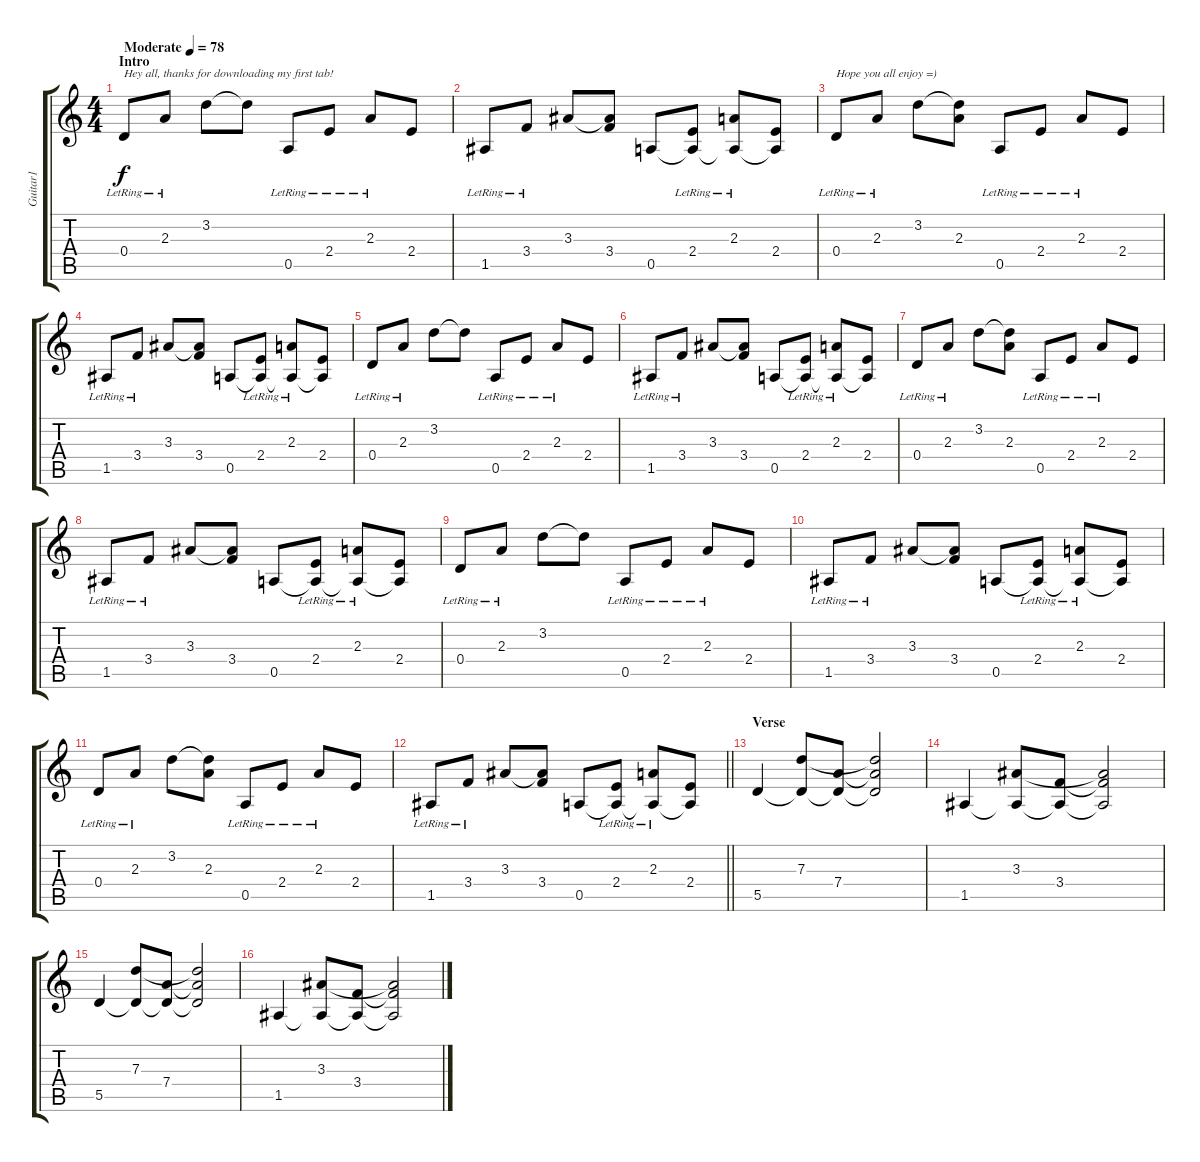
\track ("Guitar1" "Guitar1") {instrument electricguitarjazz}
\staff {score tabs}
\tuning (E4 B3 G3 D3 A2 D2) {hide}
\ts (4 4)
\section ("" "Intro")
\tempo (78 "Moderate")
\clef g2
\ks c
0.4{lr}.8{txt "Hey all, thanks for downloading my first tab!" dy f instrument electricguitarjazz} 2.3{lr}.8 3.2.8 3.2{t}.8 0.5{lr}.8 2.4{lr}.8 2.3{lr}.8 2.4.8 |
1.5{lr}.8 3.4{lr}.8 3.3.8 (3.3{t} 3.4).8 0.5.8 (2.4{lr} 0.5{t}).8 (2.3{lr} 0.5{t}).8 (2.4 0.5{t}).8 |
0.4{lr}.8{txt "Hope you all enjoy =)"} 2.3{lr}.8 3.2.8 (3.2{t} 2.3).8 0.5{lr}.8 2.4{lr}.8 2.3{lr}.8 2.4.8 |
1.5{lr}.8 3.4{lr}.8 3.3.8 (3.3{t} 3.4).8 0.5.8 (2.4{lr} 0.5{t}).8 (2.3{lr} 0.5{t}).8 (2.4 0.5{t}).8 |
0.4{lr}.8 2.3{lr}.8 3.2.8 3.2{t}.8 0.5{lr}.8 2.4{lr}.8 2.3{lr}.8 2.4.8 |
1.5{lr}.8 3.4{lr}.8 3.3.8 (3.3{t} 3.4).8 0.5.8 (2.4{lr} 0.5{t}).8 (2.3{lr} 0.5{t}).8 (2.4 0.5{t}).8 |
0.4{lr}.8 2.3{lr}.8 3.2.8 (3.2{t} 2.3).8 0.5{lr}.8 2.4{lr}.8 2.3{lr}.8 2.4.8 |
1.5{lr}.8 3.4{lr}.8 3.3.8 (3.3{t} 3.4).8 0.5.8 (2.4{lr} 0.5{t}).8 (2.3{lr} 0.5{t}).8 (2.4 0.5{t}).8 |
0.4{lr}.8 2.3{lr}.8 3.2.8 3.2{t}.8 0.5{lr}.8 2.4{lr}.8 2.3{lr}.8 2.4.8 |
1.5{lr}.8 3.4{lr}.8 3.3.8 (3.3{t} 3.4).8 0.5.8 (2.4{lr} 0.5{t}).8 (2.3{lr} 0.5{t}).8 (2.4 0.5{t}).8 |
0.4{lr}.8 2.3{lr}.8 3.2.8 (3.2{t} 2.3).8 0.5{lr}.8 2.4{lr}.8 2.3{lr}.8 2.4.8 |
\barLineRight lightlight
1.5{lr}.8 3.4{lr}.8 3.3.8 (3.3{t} 3.4).8 0.5.8 (2.4{lr} 0.5{t}).8 (2.3{lr} 0.5{t}).8 (2.4 0.5{t}).8 |
\section ("" "Verse")
5.5.4{volume 9 balance 4} (7.3 5.5{t}).8 (7.4 5.5{t}).8 (7.3{t} 7.4{t} 5.5{t}).2 |
1.5.4 (3.3 1.5{t}).8 (3.4 1.5{t}).8 (3.3{t} 3.4{t} 1.5{t}).2 |
5.5.4 (7.3 5.5{t}).8 (7.4 5.5{t}).8 (7.3{t} 7.4{t} 5.5{t}).2 |
1.5.4 (3.3 1.5{t}).8 (3.4 1.5{t}).8 (3.3{t} 3.4{t} 1.5{t}).2
